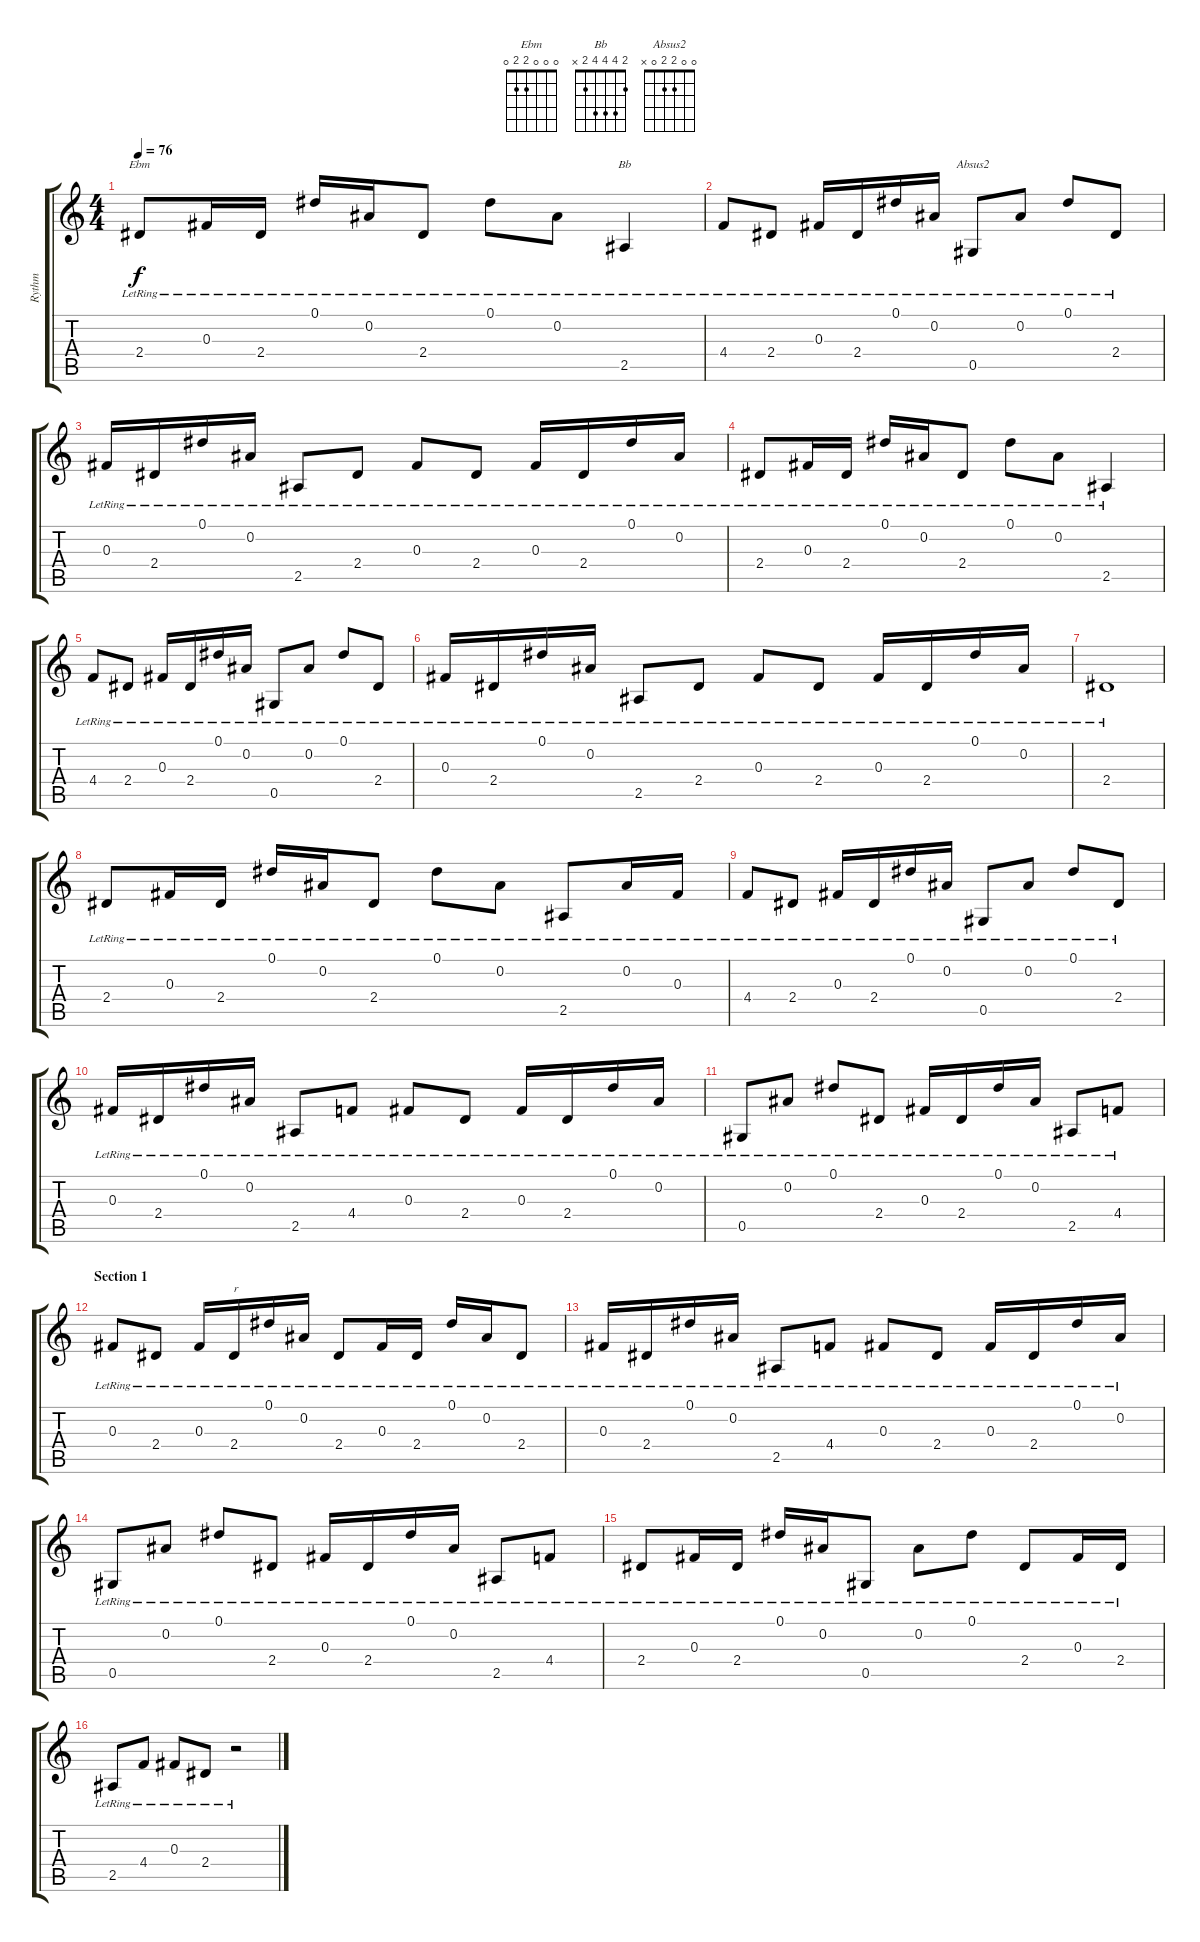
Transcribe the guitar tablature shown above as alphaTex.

\track ("Rythm" "Rythm") {instrument acousticguitarnylon}
\staff {score tabs}
\tuning (Eb4 Bb3 Gb3 Db3 Ab2 Eb2) {hide}
\chord ("Ebm" 0 0 0 2 2 0)
\chord ("Bb" 2 4 4 4 2 x)
\chord ("Absus2" 0 0 2 2 0 x)
\ts (4 4)
\tempo 76
\clef g2
\ks c
2.4{lr}.8{ch "Ebm" dy f instrument acousticguitarnylon} 0.3{lr}.16 2.4{lr}.16 0.1{lr}.16 0.2{lr}.16 2.4{lr}.8 0.1{lr}.8 0.2{lr}.8 2.5{lr}.4{ch "Bb"} |
4.4{lr}.8 2.4{lr}.8 0.3{lr}.16 2.4{lr}.16 0.1{lr}.16 0.2{lr}.16 0.5{lr}.8{ch "Absus2"} 0.2{lr}.8 0.1{lr}.8 2.4{lr}.8 |
0.3{lr}.16 2.4{lr}.16 0.1{lr}.16 0.2{lr}.16 2.5{lr}.8 2.4{lr}.8 0.3{lr}.8 2.4{lr}.8 0.3{lr}.16 2.4{lr}.16 0.1{lr}.16 0.2{lr}.16 |
2.4{lr}.8 0.3{lr}.16 2.4{lr}.16 0.1{lr}.16 0.2{lr}.16 2.4{lr}.8 0.1{lr}.8 0.2{lr}.8 2.5{lr}.4 |
4.4{lr}.8 2.4{lr}.8 0.3{lr}.16 2.4{lr}.16 0.1{lr}.16 0.2{lr}.16 0.5{lr}.8 0.2{lr}.8 0.1{lr}.8 2.4{lr}.8 |
0.3{lr}.16 2.4{lr}.16 0.1{lr}.16 0.2{lr}.16 2.5{lr}.8 2.4{lr}.8 0.3{lr}.8 2.4{lr}.8 0.3{lr}.16 2.4{lr}.16 0.1{lr}.16 0.2{lr}.16 |
2.4{lr}.1 |
2.4{lr}.8 0.3{lr}.16 2.4{lr}.16 0.1{lr}.16 0.2{lr}.16 2.4{lr}.8 0.1{lr}.8 0.2{lr}.8 2.5{lr}.8 0.2{lr}.16 0.3{lr}.16 |
4.4{lr}.8 2.4{lr}.8 0.3{lr}.16 2.4{lr}.16 0.1{lr}.16 0.2{lr}.16 0.5{lr}.8 0.2{lr}.8 0.1{lr}.8 2.4{lr}.8 |
0.3{lr}.16 2.4{lr}.16 0.1{lr}.16 0.2{lr}.16 2.5{lr}.8 4.4{lr}.8 0.3{lr}.8 2.4{lr}.8 0.3{lr}.16 2.4{lr}.16 0.1{lr}.16 0.2{lr}.16 |
0.5{lr}.8 0.2{lr}.8 0.1{lr}.8 2.4{lr}.8 0.3{lr}.16 2.4{lr}.16 0.1{lr}.16 0.2{lr}.16 2.5{lr}.8 4.4{lr}.8 |
\section ("" "Section 1")
0.3{lr}.8 2.4{lr}.8 0.3{lr}.16 2.4{lr}.16{txt "r"} 0.1{lr}.16 0.2{lr}.16 2.4{lr}.8 0.3{lr}.16 2.4{lr}.16 0.1{lr}.16 0.2{lr}.16 2.4{lr}.8 |
0.3{lr}.16 2.4{lr}.16 0.1{lr}.16 0.2{lr}.16 2.5{lr}.8 4.4{lr}.8 0.3{lr}.8 2.4{lr}.8 0.3{lr}.16 2.4{lr}.16 0.1{lr}.16 0.2{lr}.16 |
0.5{lr}.8 0.2{lr}.8 0.1{lr}.8 2.4{lr}.8 0.3{lr}.16 2.4{lr}.16 0.1{lr}.16 0.2{lr}.16 2.5{lr}.8 4.4{lr}.8 |
2.4{lr}.8 0.3{lr}.16 2.4{lr}.16 0.1{lr}.16 0.2{lr}.16 0.5{lr}.8 0.2{lr}.8 0.1{lr}.8 2.4{lr}.8 0.3{lr}.16 2.4{lr}.16 |
2.5{lr}.8 4.4{lr}.8 0.3{lr}.8 2.4{lr}.8 r.2
